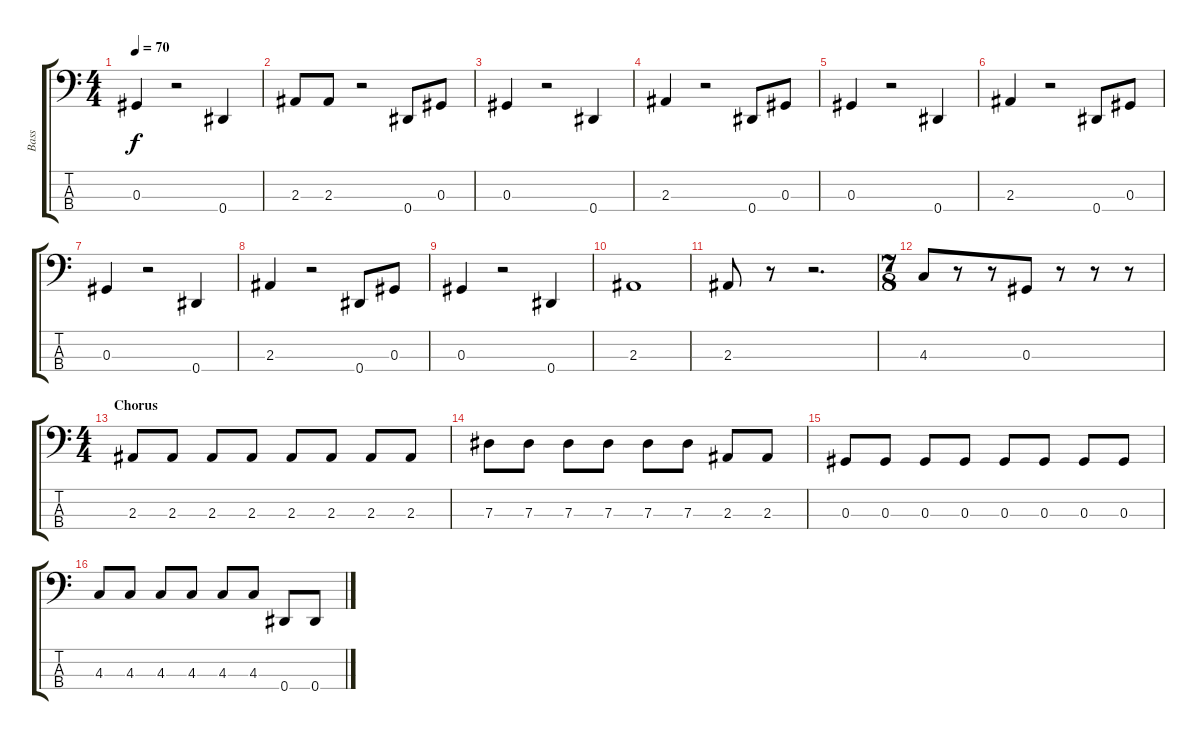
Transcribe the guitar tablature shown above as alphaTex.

\track ("Bass" "Bass") {instrument electricbassfinger}
\staff {score tabs}
\tuning (Gb2 Db2 Ab1 Eb1) {hide}
\ts (4 4)
\tempo 70
\clef f4
\ks c
0.3.4{dy f} r.2 0.4.4 |
2.3.8 2.3.8 r.2 0.4.8 0.3.8 |
0.3.4 r.2 0.4.4 |
2.3.4 r.2 0.4.8 0.3.8 |
0.3.4 r.2 0.4.4 |
2.3.4 r.2 0.4.8 0.3.8 |
0.3.4 r.2 0.4.4 |
2.3.4 r.2 0.4.8 0.3.8 |
0.3.4 r.2 0.4.4 |
2.3.1 |
2.3.8 r.8 r.2{d} |
\ts (7 8)
4.3.8 r.8 r.8 0.3.8 r.8 r.8 r.8 |
\ts (4 4)
\section ("" "Chorus")
2.3.8 2.3.8 2.3.8 2.3.8 2.3.8 2.3.8 2.3.8 2.3.8 |
7.3.8 7.3.8 7.3.8 7.3.8 7.3.8 7.3.8 2.3.8 2.3.8 |
0.3.8 0.3.8 0.3.8 0.3.8 0.3.8 0.3.8 0.3.8 0.3.8 |
4.3.8 4.3.8 4.3.8 4.3.8 4.3.8 4.3.8 0.4.8 0.4.8
